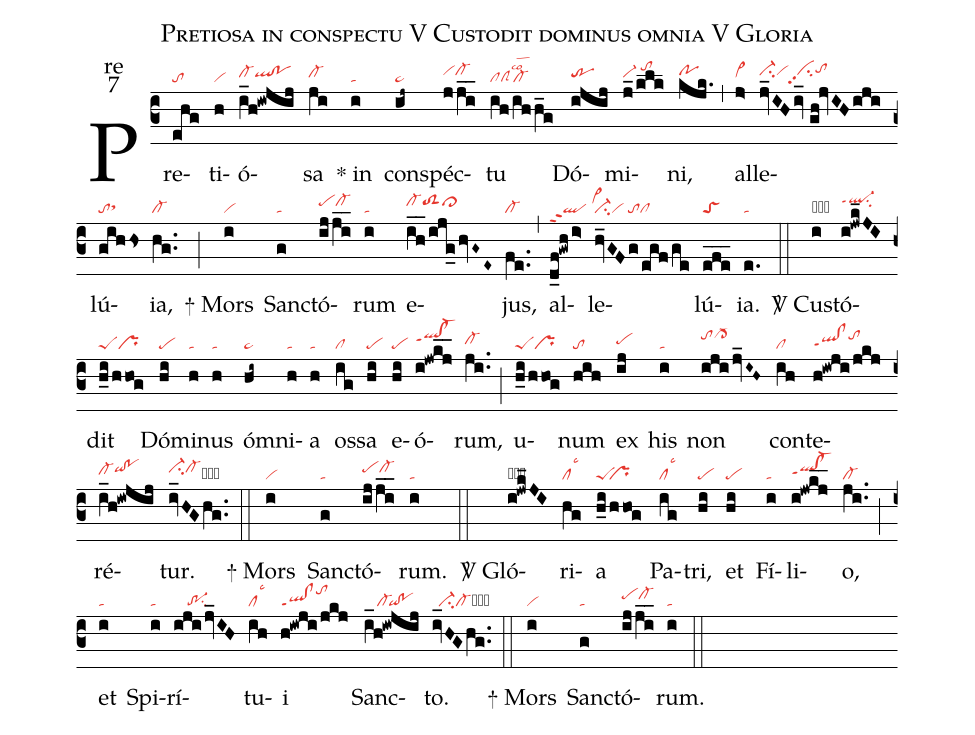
name:Pretiosa in conspectu V Custodit dominus omnia V Gloria;
office-part:re;
mode:7;
nabc-lines:1;
%%
(c3) Pre(ehg|to)ti(h|vi)ó(i_h!iwjij|cl-hhqlhh!pohh)sa(ji|cl-hh) <sp>*</sp> in(i|ta) con(ij~|pe~)spéc(jji__|vihicl-hi)tu(ih/ih/h_g|clclScl-lsco2) Dó(ijij|trhh)mi(j_/klk|vi-hh/tohk)ni,(kjk.|pohi) (,) al(j>|vi>hh)le(jv_IHiv_//gh!jvIH/iji|ci-hivihicihipp2tohj)lú(gihhs|tosthh)ia,(hg..|cl-) (;)

<sp>+</sp> Mors(i|vi) Sanc(g|ta)tó(ij/ji__|pehicl-hi)rum(i|ta) e(ih__/ijg_/hvG~E~|cl-hitoS2hicl>hi)jus,(fe..|cl-) (,) al(d_f!gwh/i>|qlppt2/vi>hj)le(hv_GFg/egf/ge|ci-vi/tocl)lú(efe___|toS)ia.(e.|ta) (::)

<sp>V/</sp> Cu(i|obta)stó(i!jwk_JI|ql-hjppt1su2)dit(h_i/hhog|peSpr) Dó(hi|pe)mi(h|ta)nus(h|ta) óm(hi~|pe~)ni(h|ta)a(h|ta) os(ig|cl)sa(hi|pe) e(hi|pe)ó(i!jwkj__|qlhi!cl-hippt1)rum,(ji..|cl-hh) (;) u(h_i/hhog|peSpr)num(hih|to) ex(ij|pehh) his(i|ta) non(iji/jv_I~H~|tohjcl->hj) con(ih|cl)te(h!iwji/jkj|qlhg!clhgppt1tohj)ré(i_h!iwjij|cl-hhqihi!pohi)tur.(iv_HGhg..|ci-hicl-hicb) (::)

<sp>+</sp> Mors(i|vi) Sanc(g|ta)tó(ij/ji__|pehicl-hi)rum.(i|ta) (::)

<sp>V/</sp> Gló(i!jwk_JI|obql-hjppt1su2)ri(hg|cllsc3)a(h_i/hhog|peS``pr) Pa(ig|cllsc3)tri,(hi|pe) et(hi|pe) Fí(i|ta)li(i!jwkj__|qlhh!cl-hhppt1)o,(ji..|cl-) (;) et(i|ta) Spi(i|ta)rí(ijijv_IH|////tr-1su2)tu(ih|cllsc3)i(h!iwji/jkj|ql!clppt1tohk) Sanc(i_h!iwjij|////cl-`qi!po)to.(iv_HGhg..|//ci-cl-cb) (::)

<sp>+</sp> Mors(i|vi) Sanc(g|ta)tó(ij/ji__|pehicl-hi)rum.(i|ta) (::)
